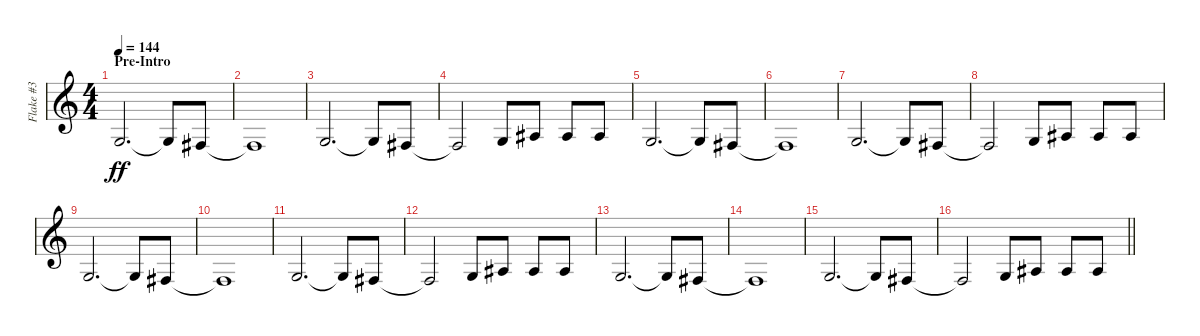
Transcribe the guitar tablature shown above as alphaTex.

\track ("Flake #3" "Flake #3") {instrument pad4choir}
\staff {score}
\tuning (E4 B3 G3 D3 A2 E2) {hide}
\ts (4 4)
\section ("" "Pre-Intro")
\tempo 144
\clef g2
\ks c
5.4.2{d dy ff instrument pad4choir} 5.4{t}.8 4.4.8 |
4.4{t}.1 |
5.4.2{d} 5.4{t}.8 4.4.8 |
4.4{t}.2 5.4.8 8.4.8 8.4.8 8.4.8 |
5.4.2{d} 5.4{t}.8 4.4.8 |
4.4{t}.1 |
5.4.2{d} 5.4{t}.8 4.4.8 |
4.4{t}.2 5.4.8 8.4.8 8.4.8 8.4.8 |
5.4.2{d} 5.4{t}.8 4.4.8 |
4.4{t}.1 |
5.4.2{d} 5.4{t}.8 4.4.8 |
4.4{t}.2 5.4.8 8.4.8 8.4.8 8.4.8 |
5.4.2{d} 5.4{t}.8 4.4.8 |
4.4{t}.1 |
5.4.2{d} 5.4{t}.8 4.4.8 |
\barLineRight lightlight
4.4{t}.2 5.4.8 8.4.8 8.4.8 8.4.8
